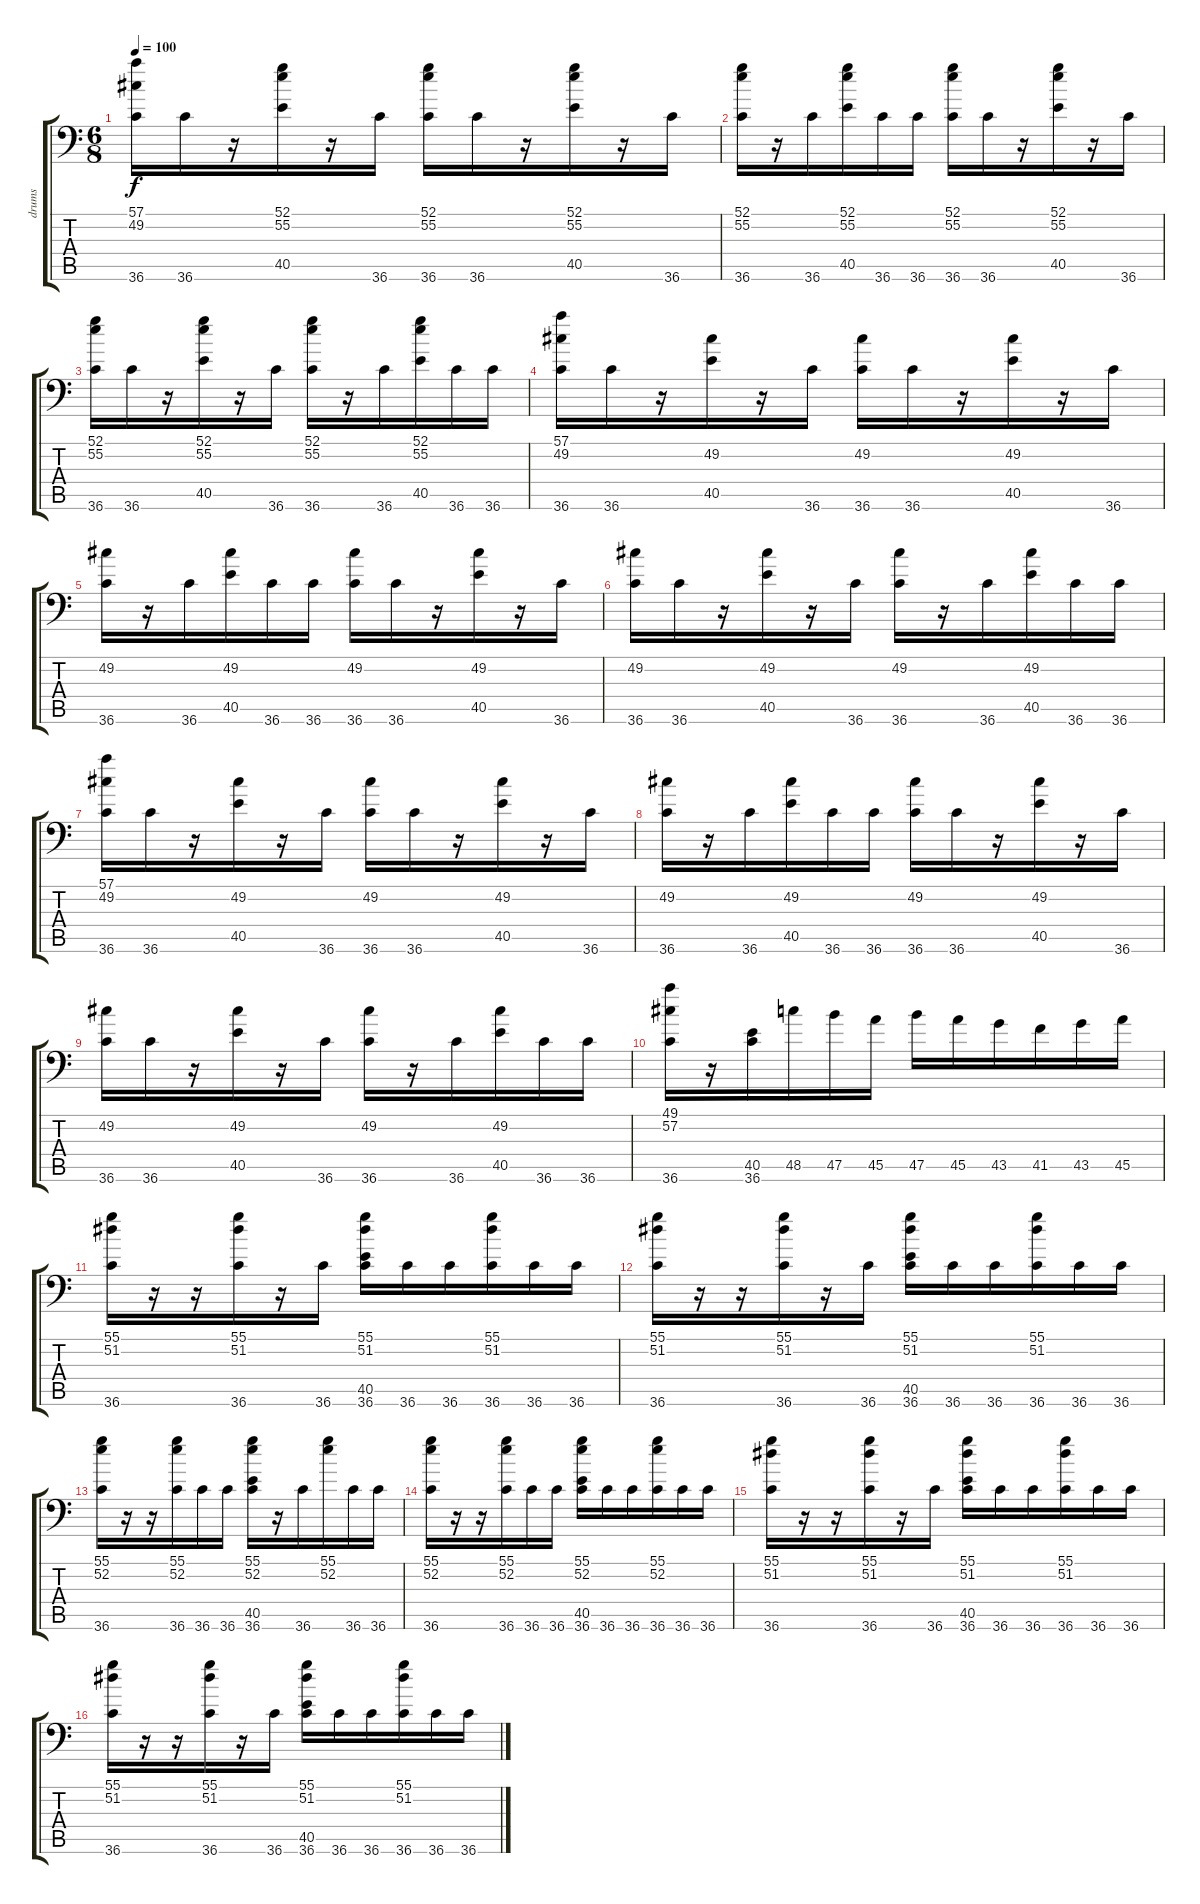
\track ("drums" "drums") {instrument acousticgrandpiano}
\staff {score tabs}
\tuning (C-1 C-1 C-1 C-1 C-1 C-1) {hide}
\ts (6 8)
\tempo 100
\clef f4
\ks c
(57.1 49.2 36.6).16{dy f} 36.6.16 r.16 (52.1 55.2 40.5).16 r.16 36.6.16 (52.1 55.2 36.6).16 36.6.16 r.16 (52.1 55.2 40.5).16 r.16 36.6.16 |
(52.1 55.2 36.6).16 r.16 36.6.16 (52.1 55.2 40.5).16 36.6.16 36.6.16 (52.1 55.2 36.6).16 36.6.16 r.16 (52.1 55.2 40.5).16 r.16 36.6.16 |
(52.1 55.2 36.6).16 36.6.16 r.16 (52.1 55.2 40.5).16 r.16 36.6.16 (52.1 55.2 36.6).16 r.16 36.6.16 (52.1 55.2 40.5).16 36.6.16 36.6.16 |
(57.1 49.2 36.6).16 36.6.16 r.16 (49.2 40.5).16 r.16 36.6.16 (49.2 36.6).16 36.6.16 r.16 (49.2 40.5).16 r.16 36.6.16 |
(49.2 36.6).16 r.16 36.6.16 (49.2 40.5).16 36.6.16 36.6.16 (49.2 36.6).16 36.6.16 r.16 (49.2 40.5).16 r.16 36.6.16 |
(49.2 36.6).16 36.6.16 r.16 (49.2 40.5).16 r.16 36.6.16 (49.2 36.6).16 r.16 36.6.16 (49.2 40.5).16 36.6.16 36.6.16 |
(57.1 49.2 36.6).16 36.6.16 r.16 (49.2 40.5).16 r.16 36.6.16 (49.2 36.6).16 36.6.16 r.16 (49.2 40.5).16 r.16 36.6.16 |
(49.2 36.6).16 r.16 36.6.16 (49.2 40.5).16 36.6.16 36.6.16 (49.2 36.6).16 36.6.16 r.16 (49.2 40.5).16 r.16 36.6.16 |
(49.2 36.6).16 36.6.16 r.16 (49.2 40.5).16 r.16 36.6.16 (49.2 36.6).16 r.16 36.6.16 (49.2 40.5).16 36.6.16 36.6.16 |
(49.1 57.2 36.6).16 r.16 (40.5 36.6).16 48.5.16 47.5.16 45.5.16 47.5.16 45.5.16 43.5.16 41.5.16 43.5.16 45.5.16 |
(55.1 51.2 36.6).16 r.16 r.16 (55.1 51.2 36.6).16 r.16 36.6.16 (55.1 51.2 40.5 36.6).16 36.6.16 36.6.16 (55.1 51.2 36.6).16 36.6.16 36.6.16 |
(55.1 51.2 36.6).16 r.16 r.16 (55.1 51.2 36.6).16 r.16 36.6.16 (55.1 51.2 40.5 36.6).16 36.6.16 36.6.16 (55.1 51.2 36.6).16 36.6.16 36.6.16 |
(55.1 52.2 36.6).16 r.16 r.16 (55.1 52.2 36.6).16 36.6.16 36.6.16 (55.1 52.2 40.5 36.6).16 r.16 36.6.16 (55.1 52.2).16 36.6.16 36.6.16 |
(55.1 52.2 36.6).16 r.16 r.16 (55.1 52.2 36.6).16 36.6.16 36.6.16 (55.1 52.2 40.5 36.6).16 36.6.16 36.6.16 (55.1 52.2 36.6).16 36.6.16 36.6.16 |
(55.1 51.2 36.6).16 r.16 r.16 (55.1 51.2 36.6).16 r.16 36.6.16 (55.1 51.2 40.5 36.6).16 36.6.16 36.6.16 (55.1 51.2 36.6).16 36.6.16 36.6.16 |
(55.1 51.2 36.6).16 r.16 r.16 (55.1 51.2 36.6).16 r.16 36.6.16 (55.1 51.2 40.5 36.6).16 36.6.16 36.6.16 (55.1 51.2 36.6).16 36.6.16 36.6.16
